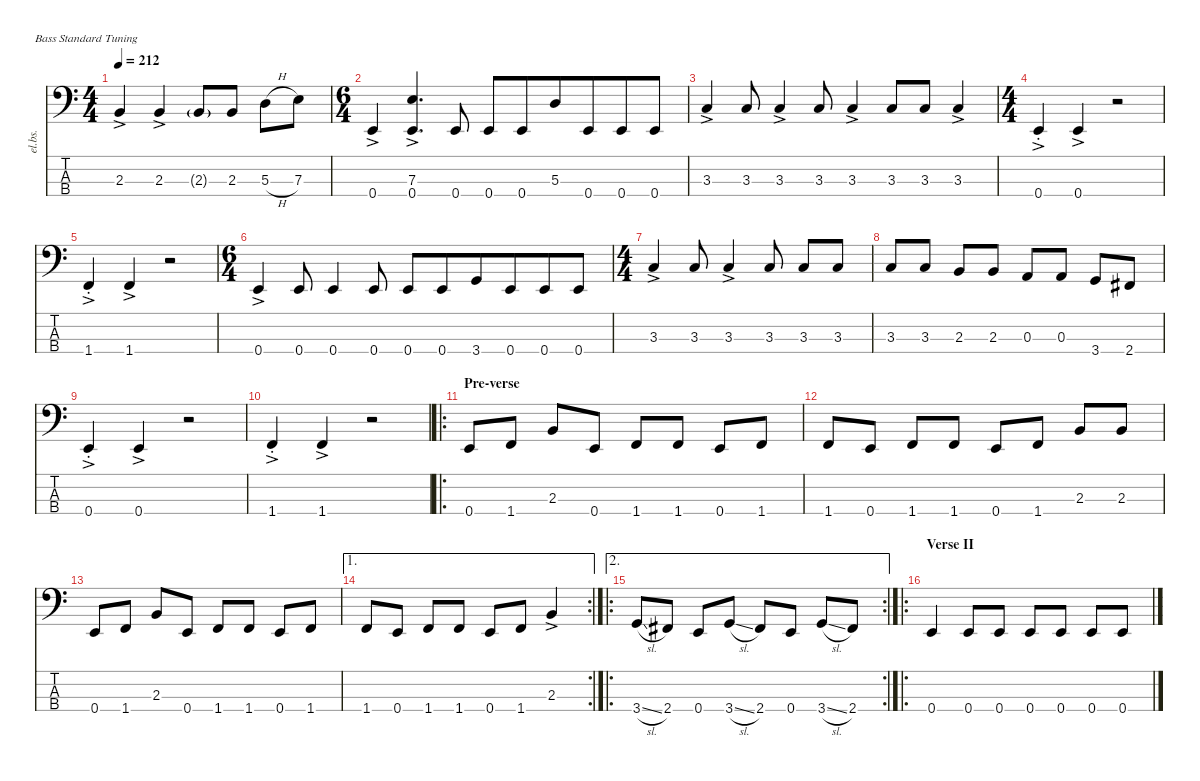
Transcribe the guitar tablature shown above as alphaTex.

\defaultSystemsLayout 4
\hideDynamics
\bracketExtendMode nobrackets
\track ("Bass" "el.bs.") {instrument electricbassfinger}
\staff {score tabs}
\tuning (G2 D2 A1 E1)
\ts (4 4)
\beaming (8 2 2 2 2)
\tempo 212
\clef f4
\ks c
2.3{ac}.4{dy mf} 2.3{ac}.4 2.3{g}.8{dy ff} 2.3.8{dy f} 5.3{h}.8 7.3.8 |
\ts (6 4)
\beaming (8 2 2 2 6)
0.4{ac}.4{dy mf} (7.3{ac} 0.4{ac}).4{d} 0.4.8{dy f} 0.4.8 0.4.8 5.3.8 0.4.8 0.4.8 0.4.8 |
3.3{ac}.4{dy mf} 3.3.8{dy f} 3.3{ac}.4{dy mf} 3.3.8{dy f} 3.3{ac}.4{dy mf} 3.3.8{dy f} 3.3.8 3.3{ac}.4{dy mf} |
\ts (4 4)
\beaming (8 2 2 2 2)
0.4{ac st}.4 0.4{ac}.4 r.2 |
1.4{ac st}.4 1.4{ac}.4 r.2 |
\ts (6 4)
\beaming (8 2 2 2 6)
0.4{ac}.4 0.4.8{dy f} 0.4.4 0.4.8 0.4.8 0.4.8 3.4.8 0.4.8 0.4.8 0.4.8 |
\ts (4 4)
\beaming (8 2 2 2 2)
3.3{ac}.4{dy mf} 3.3.8{dy f} 3.3{ac}.4{dy mf} 3.3.8{dy f} 3.3.8 3.3.8 |
3.3.8 3.3.8 2.3.8 2.3.8 0.3.8 0.3.8 3.4.8 2.4{acc #}.8 |
0.4{ac st}.4{dy mf} 0.4{ac}.4 r.2 |
1.4{ac st}.4 1.4{ac}.4 r.2 |
\ro
\section ("" "Pre-verse")
0.4.8{dy f} 1.4.8 2.3.8 0.4.8 1.4.8 1.4.8 0.4.8 1.4.8 |
1.4.8 0.4.8 1.4.8 1.4.8 0.4.8 1.4.8 2.3.8 2.3.8 |
0.4.8 1.4.8 2.3.8 0.4.8 1.4.8 1.4.8 0.4.8 1.4.8 |
\ae 1
\rc 2
1.4.8 0.4.8 1.4.8 1.4.8 0.4.8 1.4.8 2.3{ac}.4{dy mf} |
\ae 2
\ro
\rc 2
3.4{sl}.8{dy f} 2.4{acc #}.8 0.4.8 3.4{sl}.8 2.4{acc #}.8 0.4.8 3.4{sl}.8 2.4{acc #}.8 |
\ro
\section ("" "Verse II")
0.4.4 0.4.8 0.4.8 0.4.8 0.4.8 0.4.8 0.4.8
